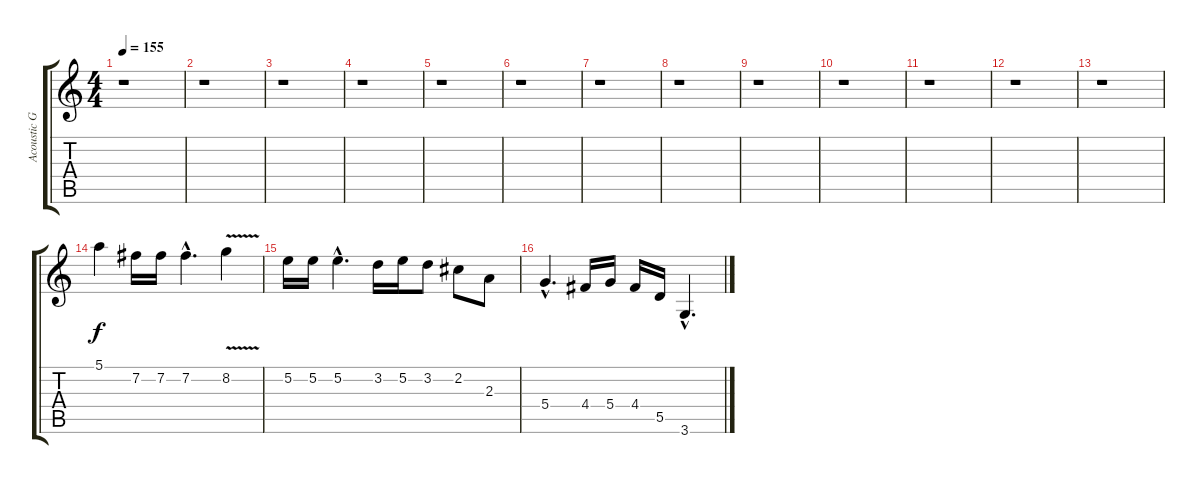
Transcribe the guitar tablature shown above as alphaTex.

\track ("Acoustic Guitar" "Acoustic G") {instrument acousticguitarnylon}
\staff {score tabs}
\tuning (E4 B3 G3 D3 A2 E2) {hide}
\ts (4 4)
\tempo 155
\clef g2
\ks c
r.1{dy f} |
r.1 |
r.1 |
r.1 |
r.1 |
r.1 |
r.1 |
r.1 |
r.1 |
r.1 |
r.1 |
r.1 |
r.1 |
5.1.4 7.2.16 7.2.16 7.2{hac}.4{d} 8.2{v}.4 |
5.2.16 5.2.16 5.2{hac}.4{d} 3.2.16 5.2.16 3.2.8 2.2.8 2.3.8 |
5.4{hac}.4{d} 4.4.16 5.4.16 4.4.16 5.5.16 3.6{hac}.4{d}
